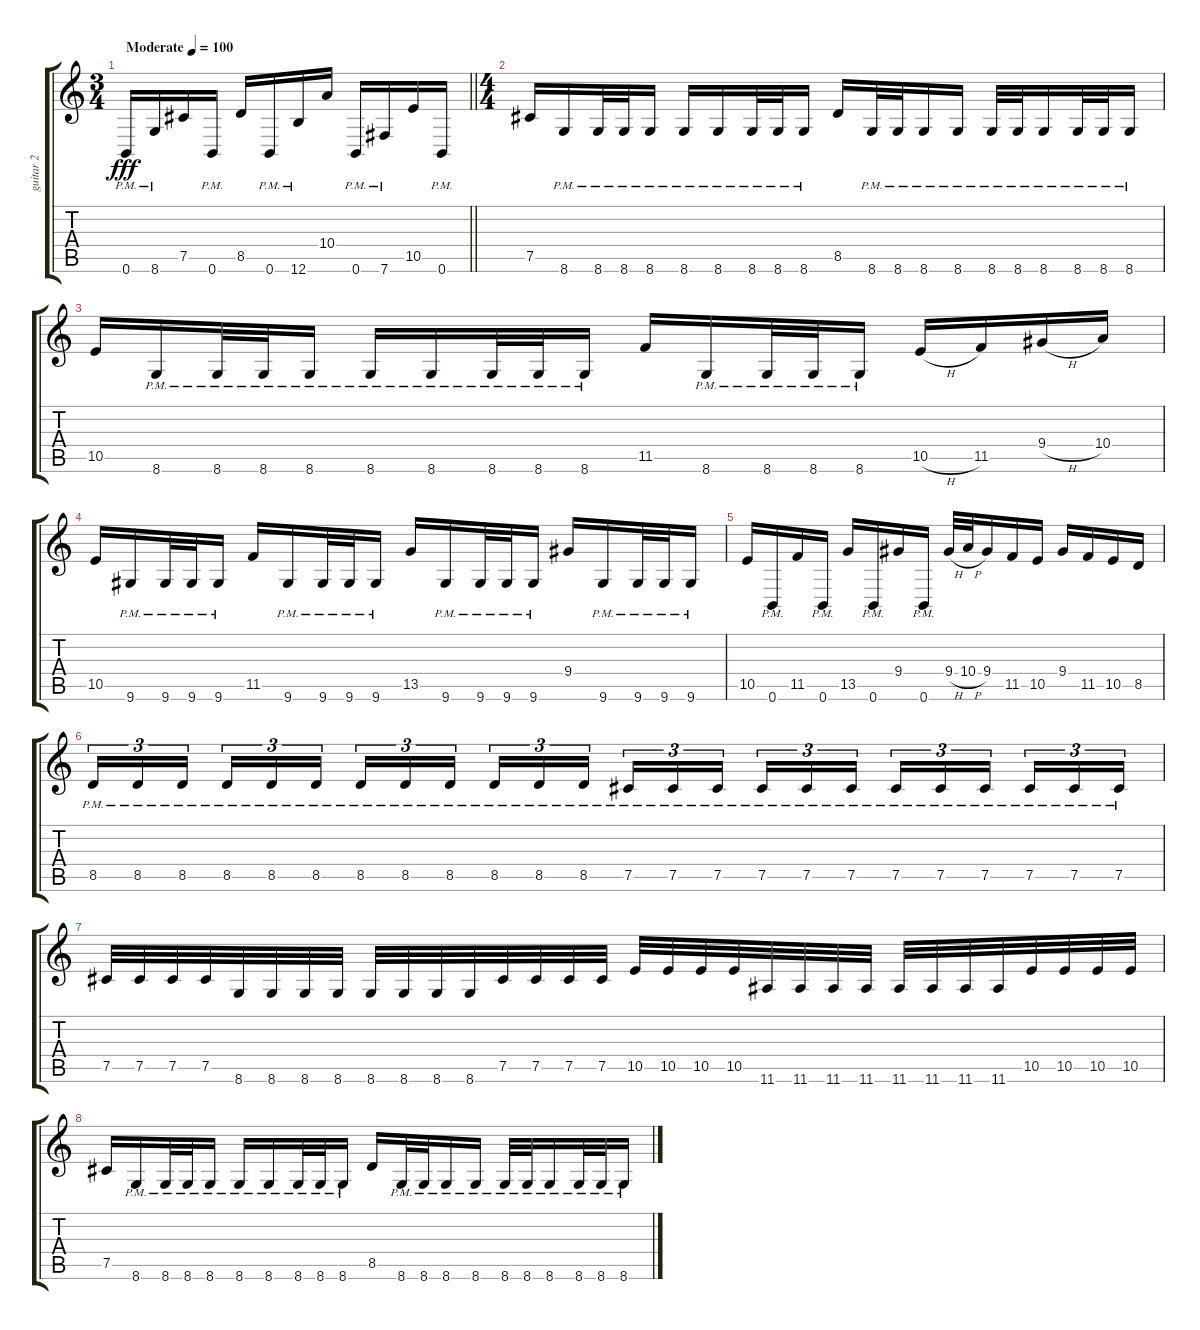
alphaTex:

\track ("guitar 2" "guitar 2") {instrument distortionguitar}
\staff {score tabs}
\tuning (Db4 Ab3 E3 B2 Gb2 B1) {hide}
\ts (3 4)
\section ("" "")
\tempo (100 "Moderate")
\clef g2
\barLineRight lightlight
\ks c
0.6{pm}.16{dy fff instrument distortionguitar} 8.6{pm}.16 7.5.16 0.6{pm}.16 8.5.16 0.6{pm}.16 12.6{pm}.16 10.4.16 0.6{pm}.16 7.6{pm}.16 10.5.16 0.6{pm}.16 |
\ts (4 4)
\section ("" "")
7.5.16 8.6{pm}.16 8.6{pm}.32 8.6{pm}.32 8.6{pm}.16 8.6{pm}.16 8.6{pm}.16 8.6{pm}.32 8.6{pm}.32 8.6{pm}.16 8.5.16 8.6{pm}.32 8.6{pm}.32 8.6{pm}.16 8.6{pm}.16 8.6{pm}.32 8.6{pm}.32 8.6{pm}.16 8.6{pm}.32 8.6{pm}.32 8.6{pm}.16 |
10.5.16 8.6{pm}.16 8.6{pm}.32 8.6{pm}.32 8.6{pm}.16 8.6{pm}.16 8.6{pm}.16 8.6{pm}.32 8.6{pm}.32 8.6{pm}.16 11.5.16 8.6{pm}.16 8.6{pm}.32 8.6{pm}.32 8.6{pm}.16 10.5{h}.16 11.5.16 9.4{h}.16 10.4.16 |
10.5.16 9.6{pm}.16 9.6{pm}.32 9.6{pm}.32 9.6{pm}.16 11.5.16 9.6{pm}.16 9.6{pm}.32 9.6{pm}.32 9.6{pm}.16 13.5.16 9.6{pm}.16 9.6{pm}.32 9.6{pm}.32 9.6{pm}.16 9.4.16 9.6{pm}.16 9.6{pm}.32 9.6{pm}.32 9.6{pm}.16 |
10.5.16 0.6{pm}.16 11.5.16 0.6{pm}.16 13.5.16 0.6{pm}.16 9.4.16 0.6{pm}.16 9.4{h}.32 10.4{h}.32 9.4.16 11.5.16 10.5.16 9.4.16 11.5.16 10.5.16 8.5.16 |
8.5{pm}.16{tu (3 2)} 8.5{pm}.16{tu (3 2)} 8.5{pm}.16{tu (3 2) beam splitsecondary} 8.5{pm}.16{tu (3 2)} 8.5{pm}.16{tu (3 2)} 8.5{pm}.16{tu (3 2)} 8.5{pm}.16{tu (3 2)} 8.5{pm}.16{tu (3 2)} 8.5{pm}.16{tu (3 2) beam splitsecondary} 8.5{pm}.16{tu (3 2)} 8.5{pm}.16{tu (3 2)} 8.5{pm}.16{tu (3 2)} 7.5{pm}.16{tu (3 2)} 7.5{pm}.16{tu (3 2)} 7.5{pm}.16{tu (3 2) beam splitsecondary} 7.5{pm}.16{tu (3 2)} 7.5{pm}.16{tu (3 2)} 7.5{pm}.16{tu (3 2)} 7.5{pm}.16{tu (3 2)} 7.5{pm}.16{tu (3 2)} 7.5{pm}.16{tu (3 2) beam splitsecondary} 7.5{pm}.16{tu (3 2)} 7.5{pm}.16{tu (3 2)} 7.5{pm}.16{tu (3 2)} |
7.5.32 7.5.32 7.5.32 7.5.32 8.6.32 8.6.32 8.6.32 8.6.32 8.6.32 8.6.32 8.6.32 8.6.32 7.5.32 7.5.32 7.5.32 7.5.32 10.5.32 10.5.32 10.5.32 10.5.32 11.6.32 11.6.32 11.6.32 11.6.32 11.6.32 11.6.32 11.6.32 11.6.32 10.5.32 10.5.32 10.5.32 10.5.32 |
7.5.16 8.6{pm}.16 8.6{pm}.32 8.6{pm}.32 8.6{pm}.16 8.6{pm}.16 8.6{pm}.16 8.6{pm}.32 8.6{pm}.32 8.6{pm}.16 8.5.16 8.6{pm}.32 8.6{pm}.32 8.6{pm}.16 8.6{pm}.16 8.6{pm}.32 8.6{pm}.32 8.6{pm}.16 8.6{pm}.32 8.6{pm}.32 8.6{pm}.16
